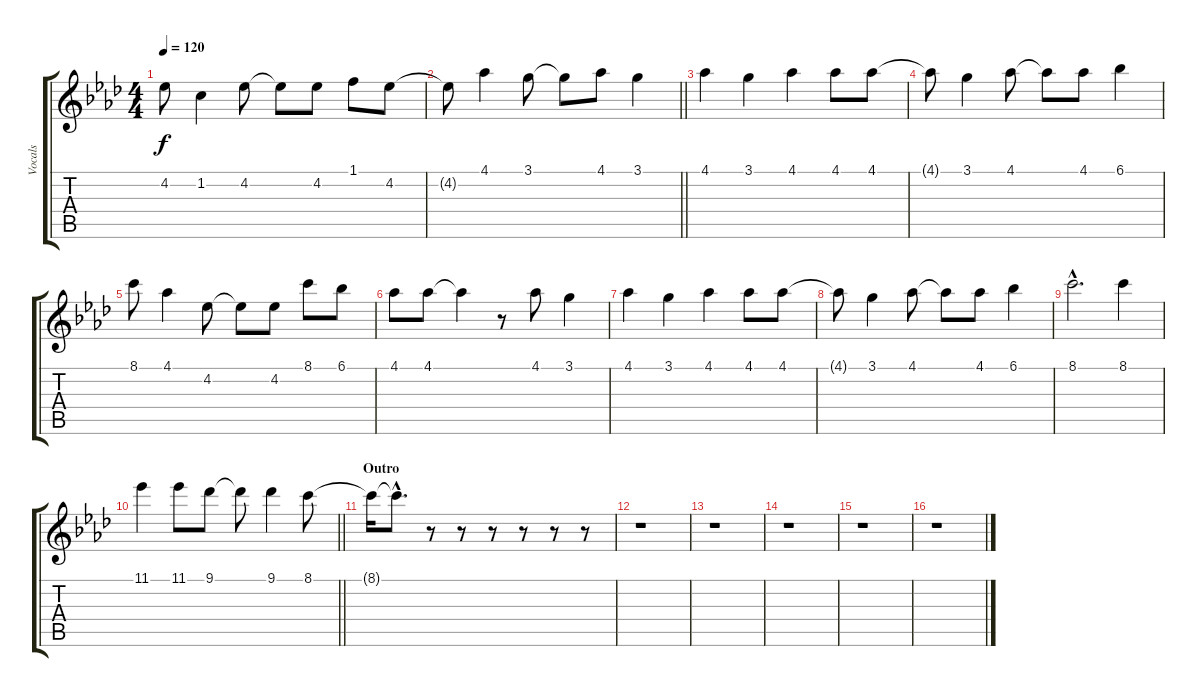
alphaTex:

\track ("Vocals" "Vocals") {instrument clarinet}
\staff {score tabs}
\tuning (E5 B4 G4 D4 A3 E3) {hide}
\ts (4 4)
\tempo 120
\clef g2
\ks fminor
4.2.8{dy f} 1.2.4 4.2.8 4.2{t}.8 4.2.8 1.1.8 4.2.8 |
\barLineRight lightlight
4.2{t}.8 4.1.4 3.1.8 3.1{t}.8 4.1.8 3.1.4 |
4.1.4 3.1.4 4.1.4 4.1.8 4.1.8 |
4.1{t}.8 3.1.4 4.1.8 4.1{t}.8 4.1.8 6.1.4 |
8.1.8 4.1.4 4.2.8 4.2{t}.8 4.2.8 8.1.8 6.1.8 |
4.1.8 4.1.8 4.1{t}.4 r.8 4.1.8 3.1.4 |
4.1.4 3.1.4 4.1.4 4.1.8 4.1.8 |
4.1{t}.8 3.1.4 4.1.8 4.1{t}.8 4.1.8 6.1.4 |
8.1{hac}.2{d} 8.1.4 |
\barLineRight lightlight
11.1.4 11.1.8 9.1.8 9.1{t}.8 9.1.4 8.1.8 |
\section ("" "Outro")
8.1{t}.16 8.1{hac t}.8{d} r.8 r.8 r.8 r.8 r.8 r.8 |
r.1 |
r.1 |
r.1 |
r.1 |
r.1
